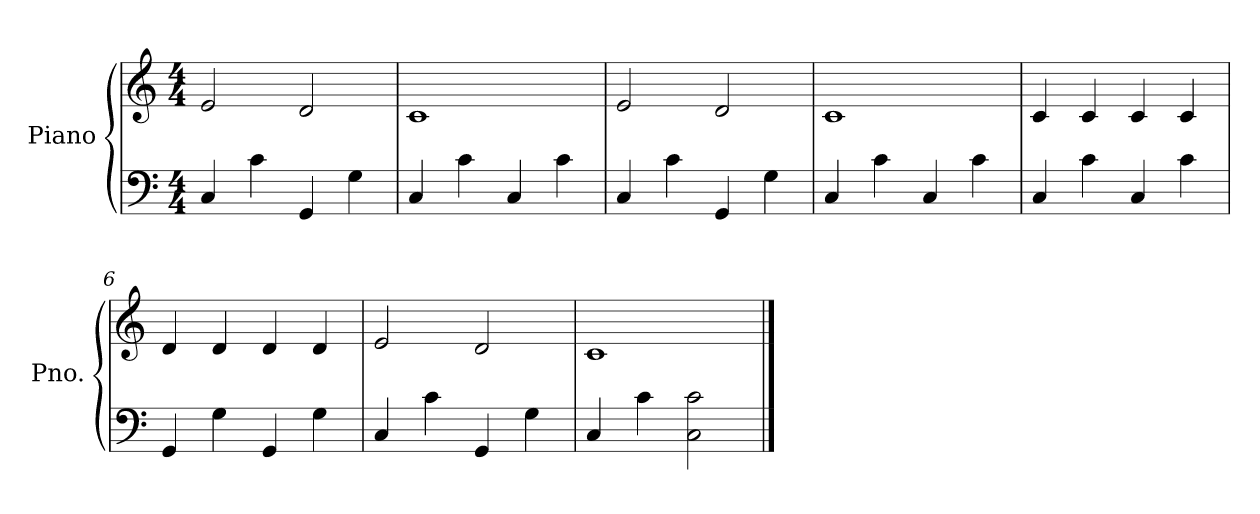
**kern	**kern
*part1	*part1
*staff2	*staff1
*I"Piano	*
*I'Pno.	*
*clefF4	*clefG2
*k[]	*k[]
*M4/4	*M4/4
=1	=1
4C/	2e/
4c\	.
4GG/	2d/
4G\	.
=2	=2
4C/	1c
4c\	.
4C/	.
4c\	.
=3	=3
4C/	2e/
4c\	.
4GG/	2d/
4G\	.
=4	=4
4C/	1c
4c\	.
4C/	.
4c\	.
!!LO:LB:g=z
=5	=5
4C/	4c/
4c\	4c/
4C/	4c/
4c\	4c/
=6	=6
4GG/	4d/
4G\	4d/
4GG/	4d/
4G\	4d/
=7	=7
4C/	2e/
4c\	.
4GG/	2d/
4G\	.
=8	=8
4C/	1c
4c\	.
2C\ 2c\	.
==	==
*-	*-
